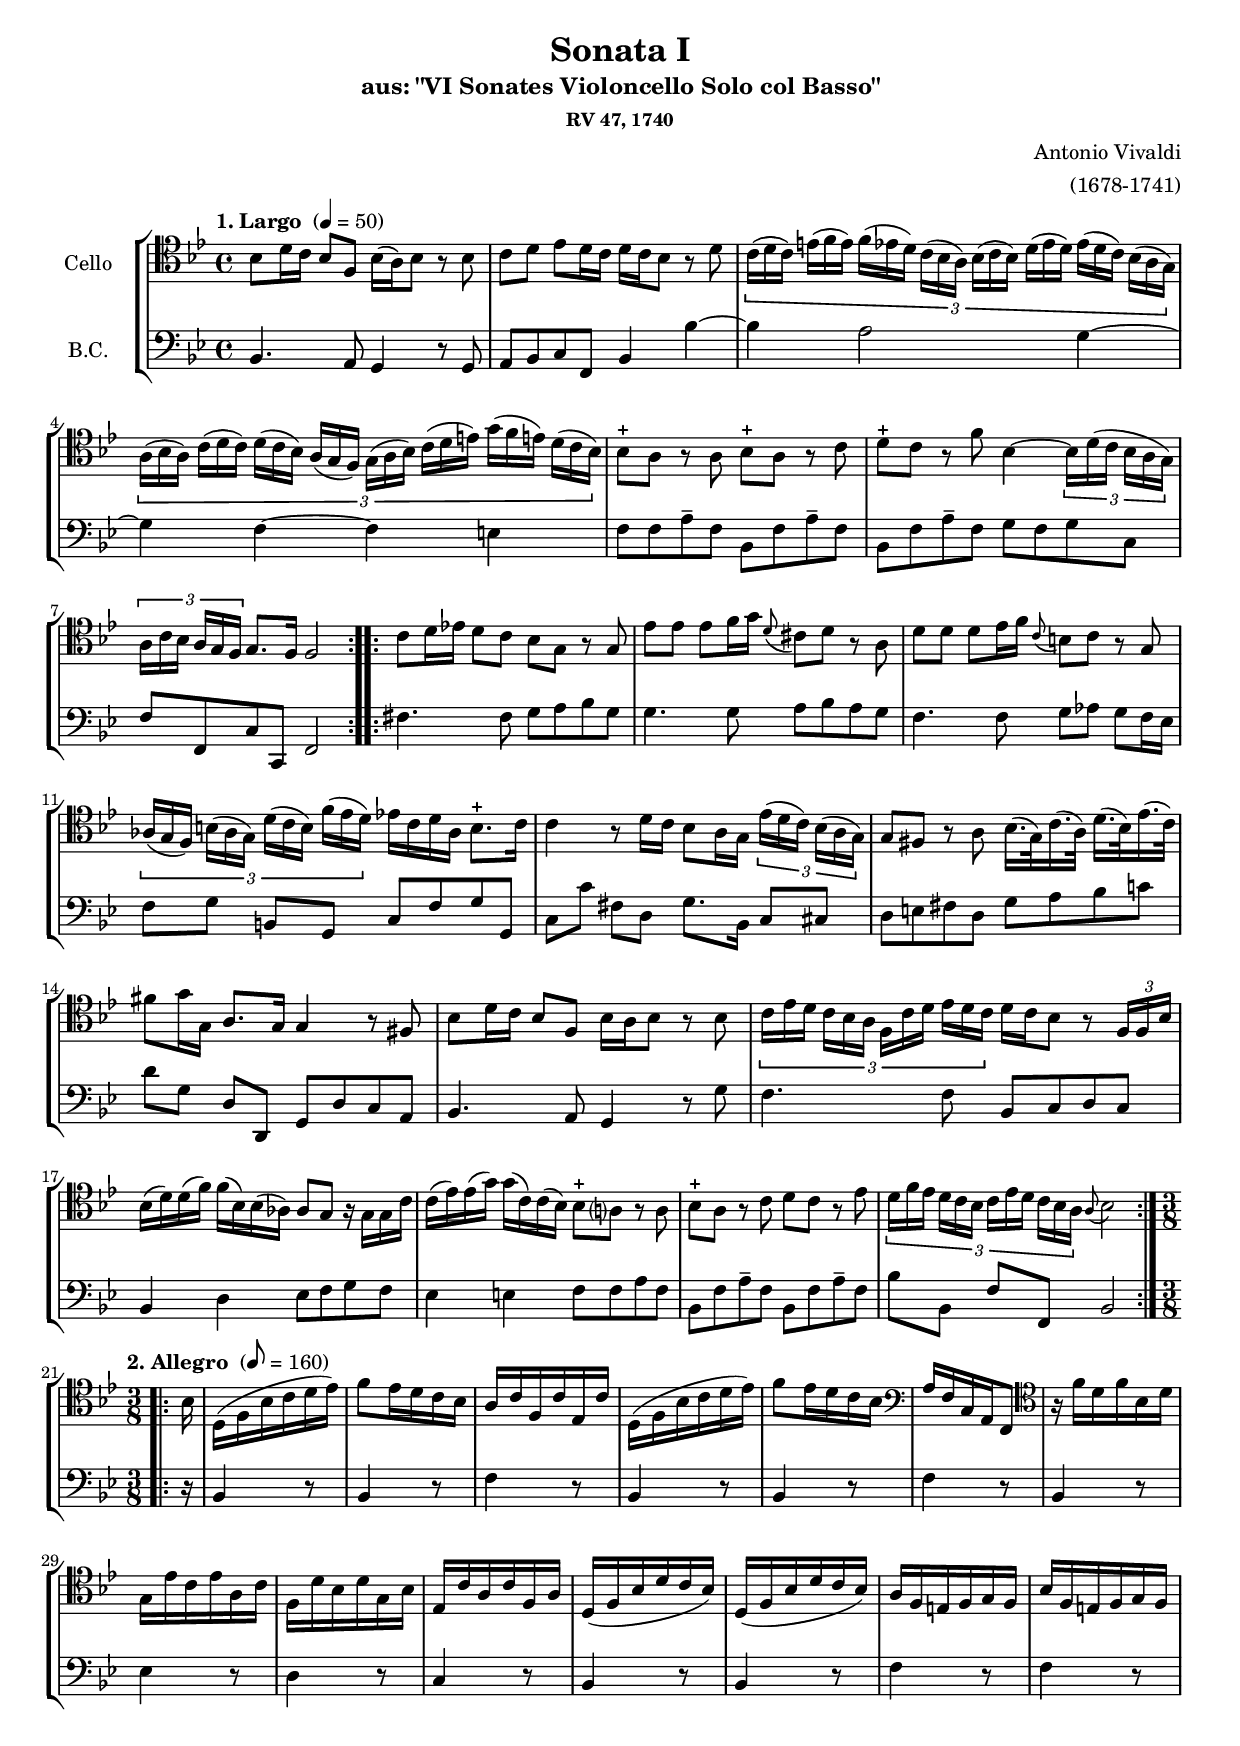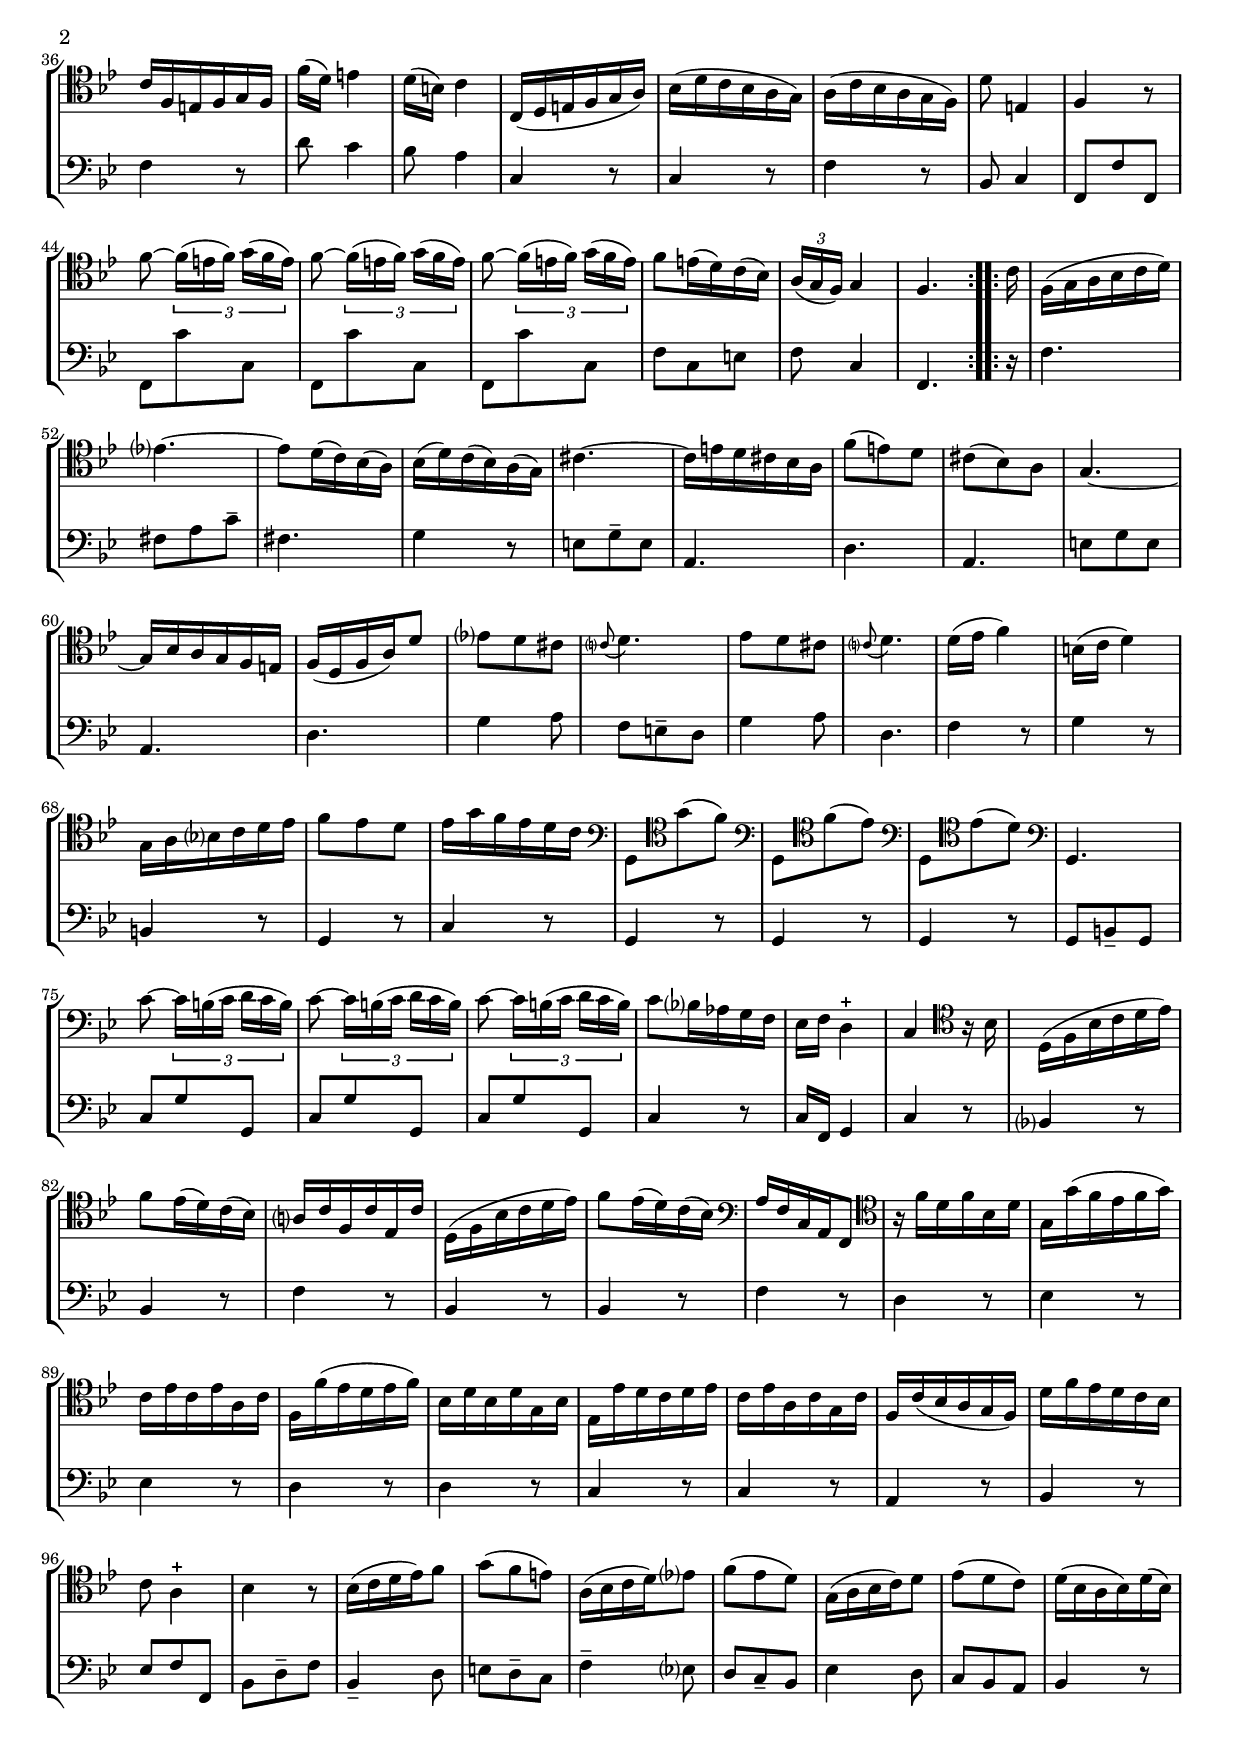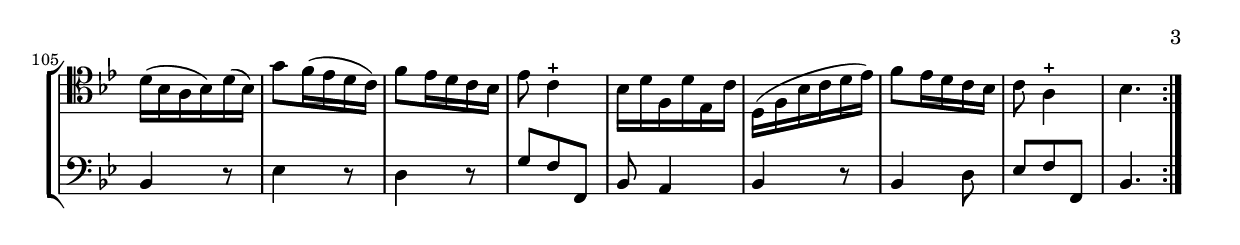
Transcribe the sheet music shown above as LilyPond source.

\version "2.14.2"
\include "deutsch.ly"

#(set-global-staff-size 18)

\header {
  title = "Sonata I"
  subtitle = "aus: \"VI Sonates Violoncello Solo col Basso\""
  subsubtitle = "RV 47, 1740"
  composer = "Antonio Vivaldi"
  arranger = "(1678-1741)"
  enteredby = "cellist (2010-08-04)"
}

voiceconsts = {
 \key b \major
  \clef "bass"
% \numericTimeSignature
 \compressFullBarRests
}

mihi = "clarinet"
%minstr = "accordion"
milo = "bassoon"
mibc = "harpsichord"

moral = \markup \italic "molto rall."

introa = { \tempo "1. Largo " 4=50  \time 4/4 }
introb = { \break \tempo "2. Allegro " 8=160  \time 3/8 }

va = \relative c' {
  \voiceconsts
  \clef "tenor"

  \introa
  \repeat volta 2 {
    b8 d16 c b8 f b16( a) b8 r b
    c d es[ d16 c] d c b8 r d
    \times 2/3 { c16([ d c)] e([ f e)] f([ es d)] c([ b a)]  b([ c b)] d([ es d)] es([ d c)]  b([ a g)] }
    \times 2/3 { a([ b a)] c([ d c)]  d([ c b)]  a([ g f)]  g([ a b)]  c([ d e)]  g([ f e!)]  d([ c b)] }
    b8-+ a r a b-+ a r c
    d-+ c r f b,4~ \times 2/3 { b16[ d( c]  b[ a g]) }
    \times 2/3 { a16[ c b]  a[ g f] } g8. f16 f2
  }

  \repeat volta 2 {
    c'8 d16 es! d8[ c] b g r g
    es' es es[ f16 g] \appoggiatura d8 cis d r a
    d d d[ es16 f] \appoggiatura c8 h c r g
    \times 2/3 { as16([ g f]) h( as g)  d'([ c h])  f'( es d) } es![ c d as] h8.-+ c16

    c4 r8 d16 c b8[ a16 g] \times 2/3 { es'16[( d c])  b( a g) }
    g8 fis r a b16.( g32) c16.( a32) d16.( b32) es16.( c32)
    fis8 g16 g, a8.[ g16] g4 r8 fis
    b d16 c b8[ f] b16 a b8 r b

    \times 2/3 { c16 es d c[ b a] f c' d es[ d c] } d c b8 r \times 2/3 { f16 f b }
    b( d) d( f) f( b,) b( as) as8 g r16 g g c
    c( es) es( g) g( c,) c( b) b8-+ a? r a
    b-+ a r c d c r es
    \times 2/3 { d16 f es d[ c b] c es d c[ b a] } \appoggiatura a8 b2
  }

  \introb
  \repeat volta 2 {
    \partial 16 b16
    d,( f b c d es)
    f8 es16 d c b
    a c f, c' es, c'
    d,( f b c d es)
    f8 es16 d c b \clef "bass"
    a16 f c a f8 \clef "tenor"
    r16 f'' d f b, d
    g, es' c es a, c
    f, d' b d g, b

    es, c' a c f, a
    d,( f b d c b)
    d,( f b d c b)
    a f e f g f
    b f e f g f
    c' f, e f g f
    f'( d) e4
    d16( h) c4
    c,16( d e f g a)
    b( d c b a g)

    a( c b a g f)
    d'8 e,4
    f r8
    f'~ \times 2/3 { f16[( e f)] g[( f e)] }
    f8~ \times 2/3 { f16[( e f)] g[( f e)] }
    f8~ \times 2/3 { f16[( e f)] g[( f e)] }
    f8 e16( d) c( b)
    \times 2/3 { a( g f) } g4
    f4.
  }
  \repeat volta 2 {
    \partial 16 c'16
    f,( g a b c d)

    es?4.~
    es8 d16( c) b( a)
    b( d) c( b) a( g)
    cis4.~
    cis16 e d cis b a
    f'8( e) d
    cis( b) a
    g4.~
    g16 b a g f e
    f( d f a) d8
    es? d cis
    \appoggiatura c? d4.

    es8 d cis
    \appoggiatura c? d4.
    d16( es f4)
    h,16( c d4)
    g,16 a b? c d es
    f8 es d
    es16 g f es d c \clef "bass"
    g,8 \clef "tenor" g''( f) \clef "bass"
    g,,8 \clef "tenor" f''( es) \clef "bass"
    g,,8 \clef "tenor" es''( d) \clef "bass"
    g,,4.

    c'8~ \times 2/3 { c16[ h( c] d c h) }
    c8~ \times 2/3 { c16[ h( c] d c h) }
    c8~ \times 2/3 { c16[ h( c] d c h) }
    c8 b?16 as g f
    es f d4-+
    c \clef "tenor" r16 b'
    d,( f b c d es)
    f8 es16( d) c( b)
    a? c f, c' es, c'

    d,( f b c d es)
    f8 es16( d) c( b) \clef "bass"
    a f c a f8 \clef "tenor" r16 f'' d f b, d
    g, g'( f es f g)
    c, es c es a, c
    f, f'( es d es f)
    b, d b d g, b

    es, es' d c d es
    c es a, c g c
    f, c'( b a g f)
    d' f es d c b
    c8 a4-+
    b r8
    b16( c d es) f8
    g( f e)
    a,16( b c d) es?8
    f( es d)
    g,16( a b c) d8

    es( d c)
    d16( b a b) d( b)
    d( b a b) d( b)
    g'8 f16( es d c)
    f8 es16 d c b
    es8 c4-+
    b16 d f, d' es, c'
    d,( f b c d es)
    f8 es16 d c b
    c8 a4-+
    b4.
  }
}

vb = \relative c {
   \voiceconsts

  \introa   
  \repeat volta 2 {
    b4. a8 g4 r8 g
    a b c f, b4 b'~
    b a2 g4~

    g f~ f e
    f8 f a-- f b, f' a-- f
    b, f' a-- f g f g c,
    f f, c' c, f2
  }

  \repeat volta 2 {
    fis'4. fis8 g a b g
    g4. g8 a b a g
    f4. f8 g[ as] g f16 es
    f8 g h,[ g] c f g g,

    c c' fis,[ d] g8. b,16 c8 cis
    d e fis d g a b c!
    d g, d[ d,] g d' c a
    b4. a8 g4 r8 g'

    f4. f8 b, c d c
    b4 d es8 f g f
    es4 e f8 f a f

    b, f' a-- f b, f' a-- f
    b b, f'[ f,] b2
  }

  \introb
  \repeat volta 2 {
    \partial 16 r16
    b4 r8
    b4 r8
    f'4 r8
    b,4 r8
    b4 r8
    f'4 r8
    b,4 r8
    es4 r8
    d4 r8

    c4 r8
    b4 r8
    b4 r8
    f'4 r8
    f4 r8
    f4 r8
    d' c4
    b8 a4
    c, r8
    c4 r8

    f4 r8
    b, c4
    f,8 f' f,
    f c'' c,
    f, c'' c,
    f, c'' c,
    f c e
    f c4
    f,4.
  }
  \repeat volta 2 {
    \partial 16 r16
    f'4.

    fis8 a c--
    fis,4.
    g4 r8
    e g-- e
    a,4.
    d
    a
    e'8 g e
    a,4.
    d
    g4 a8
    f e-- d

    g4 a8
    d,4.
    f4 r8
    g4 r8
    h,4 r8
    g4 r8
    c4 r8
    g4 r8
    g4 r8
    g4 r8
    g h-- g

    c g' g,
    c g' g,
    c g' g,
    c4 r8
    c16 f, g4
    c r8
    b?4 r8
    b4 r8
    f'4 r8

    b,4 r8
    b4 r8
    f'4 r8
    d4 r8
    es4 r8
    es4 r8
    d4 r8
    d4 r8

    c4 r8
    c4 r8
    a4 r8
    b4 r8
    es f f,
    b d-- f
    b,4-- d8
    e d-- c
    f4-- es?8
    d c-- b
    es4 d8

    c b a
    b4 r8
    b4 r8
    es4 r8
    d4 r8
    g f f,
    b a4
    b r8
    b4 d8
    es f f,
    b4.
  }
}



music = \new StaffGroup <<
          \new Staff {
	    \set Staff.midiInstrument = \milo
            \set Staff.instrumentName = #"Cello"
            \va
          }

          \new Staff {
	    \set Staff.midiInstrument = \mibc
            \set Staff.instrumentName = #"B.C."
            \vb
          }
>>

\book {
  \score {
    \music
    \layout {}
  }

  \score {
    \unfoldRepeats \music

    \midi {
      \context {
        \Score
      }
    }
  }
}
